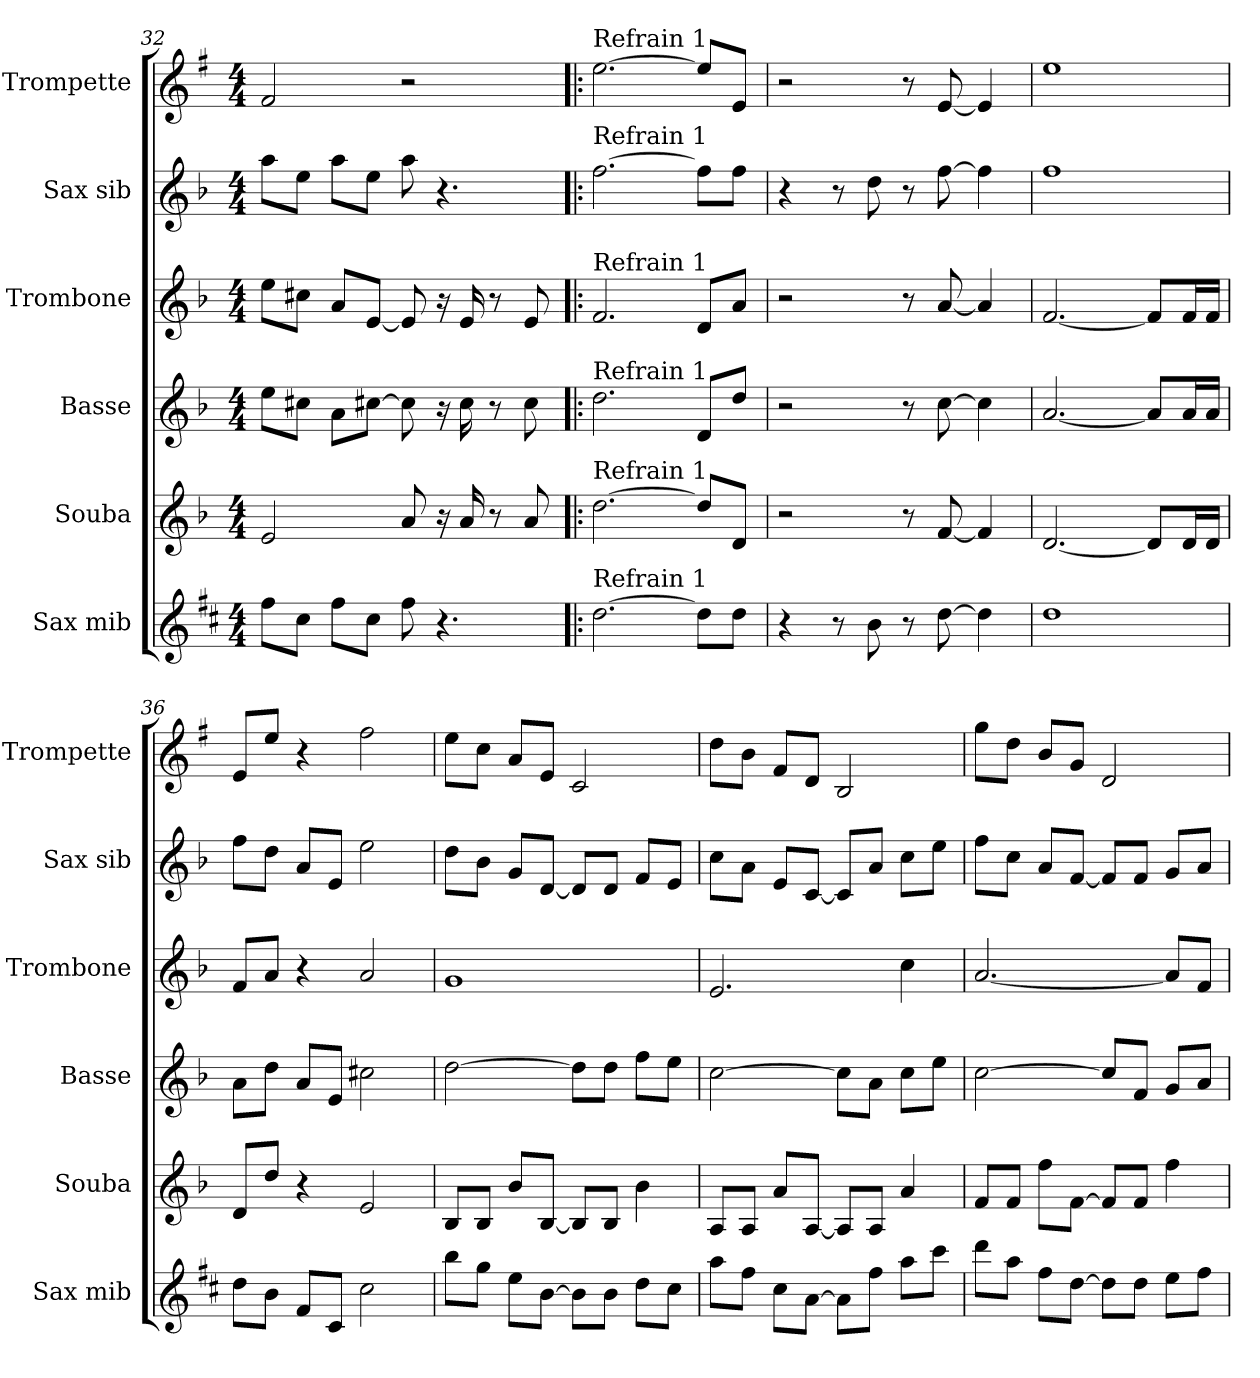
**kern	**kern	**kern	**kern	**kern	**kern
*part6	*part5	*part4	*part3	*part2	*part1
*staff6	*staff5	*staff4	*staff3	*staff2	*staff1
*I"Sax mib	*I"Souba	*I"Basse	*I"Trombone	*I"Sax sib	*I"Trompette
*I'Sax mib	*I'Souba	*I'Basse	*I'Trombone	*I'Sax sib	*I'Trompette
*clefG2	*clefG2	*clefG2	*clefG2	*clefG2	*clefG2
*ITrd5c9	*ITrd15c26	*ITrd8c14	*ITrd8c14	*ITrd8c14	*ITrd1c2
*k[b-]	*k[b-]	*k[b-]	*k[b-]	*k[b-]	*k[b-]
*M4/4	*M4/4	*M4/4	*M4/4	*M4/4	*M4/4
=32	=32	=32	=32	=32	=32
8aL	2EE	8eL	8eL	8aL	2e
8eJ	.	8c#XJ	8c#XJ	8eJ	.
8aL	.	8AL	8AL	8aL	.
8eJ	.	[8c#XJ	[8EJ	8eJ	.
8a	8AA	8c#]	8E]	8a	2r
4.r	16r	16r	16r	4.r	.
.	16AA	16c#	16E	.	.
.	8r	8r	8r	.	.
.	8AA	8c#	8E	.	.
=33!|:	=33!|:	=33!|:	=33!|:	=33!|:	=33!|:
!	!	!	!	!	!LO:TX:t=Refrain 1
!	!	!	!	!LO:TX:t=Refrain 1	!
!	!	!	!LO:TX:t=Refrain 1	!	!
!	!	!LO:TX:t=Refrain 1	!	!	!
!	!LO:TX:t=Refrain 1	!	!	!	!
!LO:TX:t=Refrain 1	!	!	!	!	!
[2.f	[2.D	2.d	2.F	[2.f	[2.dd
8fL]	8DL]	8DL	8DL	8fL]	8ddL]
8fJ	8DDJ	8dJ	8AJ	8fJ	8dJ
=34	=34	=34	=34	=34	=34
4r	2r	2r	2r	4r	2r
8r	.	.	.	8r	.
8d	.	.	.	8d	.
8r	8r	8r	8r	8r	8r
[8f	[8FF	[8c	[8A	[8f	[8d
4f]	4FF]	4c]	4A]	4f]	4d]
=35	=35	=35	=35	=35	=35
1f	[2.DD	[2.A	[2.F	1f	1dd
.	8DDL]	8AL]	8FL]	.	.
.	16DDL	16AL	16FL	.	.
.	16DDJJ	16AJJ	16FJJ	.	.
=36	=36	=36	=36	=36	=36
8fL	8DDL	8AL	8FL	8fL	8dL
8dJ	8DJ	8dJ	8AJ	8dJ	8ddJ
8AL	4r	8AL	4r	8AL	4r
8EJ	.	8EJ	.	8EJ	.
2e	2EE	2c#X	2A	2e	2ee
=37	=37	=37	=37	=37	=37
8ddL	8BBB-L	[2d	1G	8dL	8ddL
8b-J	8BBB-J	.	.	8B-J	8b-J
8gL	8BB-L	.	.	8GL	8gL
[8dJ	[8BBB-J	.	.	[8DJ	8dJ
8dL]	8BBB-L]	8dL]	.	8DL]	2B-
8dJ	8BBB-J	8dJ	.	8DJ	.
8fL	4BB-	8fL	.	8FL	.
8eJ	.	8eJ	.	8EJ	.
=38	=38	=38	=38	=38	=38
8ccL	8AAAL	[2c	2.E	8cL	8ccL
8aJ	8AAAJ	.	.	8AJ	8aJ
8eL	8AAL	.	.	8EL	8eL
[8cJ	[8AAAJ	.	.	[8CJ	8cJ
8cL]	8AAAL]	8cL]	.	8CL]	2A
8aJ	8AAAJ	8AJ	.	8AJ	.
8ccL	4AA	8cL	4c	8cL	.
8eeJ	.	8eJ	.	8eJ	.
=39	=39	=39	=39	=39	=39
8ffL	8FFL	[2c	[2.A	8fL	8ffL
8ccJ	8FFJ	.	.	8cJ	8ccJ
8aL	8FL	.	.	8AL	8aL
[8fJ	[8FFJ	.	.	[8FJ	8fJ
8fL]	8FFL]	8cL]	.	8FL]	2c
8fJ	8FFJ	8FJ	.	8FJ	.
8gL	4F	8GL	8AL]	8GL	.
8aJ	.	8AJ	8FJ	8AJ	.
=	=	=	=	=	=
*-	*-	*-	*-	*-	*-
